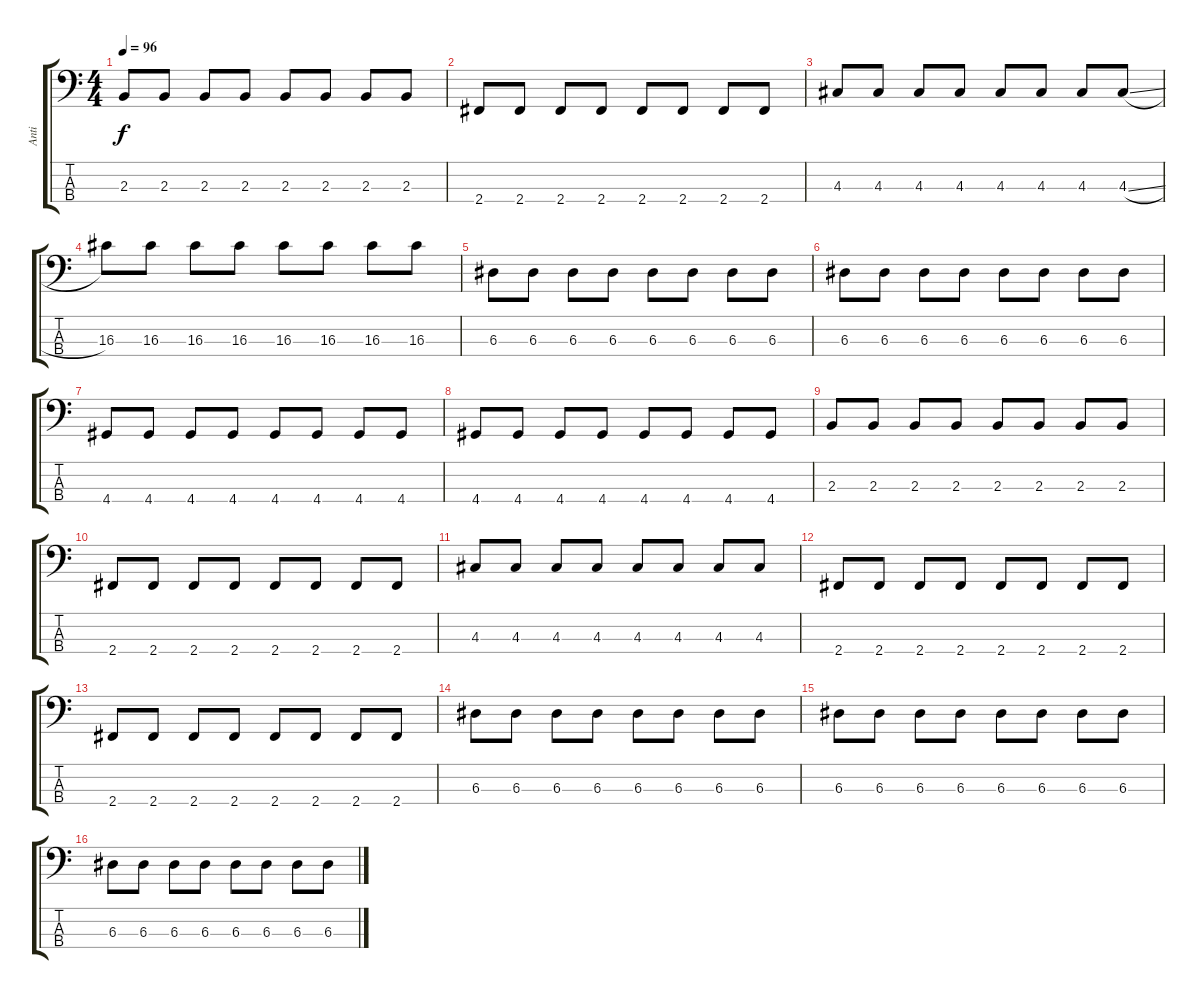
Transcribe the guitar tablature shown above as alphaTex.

\track ("Anti" "Anti") {instrument electricbassfinger}
\staff {score tabs}
\tuning (G2 D2 A1 E1) {hide}
\ts (4 4)
\tempo 96
\clef f4
\ks c
2.3.8{dy f} 2.3.8 2.3.8 2.3.8 2.3.8 2.3.8 2.3.8 2.3.8 |
2.4.8 2.4.8 2.4.8 2.4.8 2.4.8 2.4.8 2.4.8 2.4.8 |
4.3.8 4.3.8 4.3.8 4.3.8 4.3.8 4.3.8 4.3.8 4.3{sl}.8 |
16.3.8 16.3.8 16.3.8 16.3.8 16.3.8 16.3.8 16.3.8 16.3.8 |
6.3.8 6.3.8 6.3.8 6.3.8 6.3.8 6.3.8 6.3.8 6.3.8 |
6.3.8 6.3.8 6.3.8 6.3.8 6.3.8 6.3.8 6.3.8 6.3.8 |
4.4.8 4.4.8 4.4.8 4.4.8 4.4.8 4.4.8 4.4.8 4.4.8 |
4.4.8 4.4.8 4.4.8 4.4.8 4.4.8 4.4.8 4.4.8 4.4.8 |
2.3.8 2.3.8 2.3.8 2.3.8 2.3.8 2.3.8 2.3.8 2.3.8 |
2.4.8 2.4.8 2.4.8 2.4.8 2.4.8 2.4.8 2.4.8 2.4.8 |
4.3.8 4.3.8 4.3.8 4.3.8 4.3.8 4.3.8 4.3.8 4.3.8 |
2.4.8 2.4.8 2.4.8 2.4.8 2.4.8 2.4.8 2.4.8 2.4.8 |
2.4.8 2.4.8 2.4.8 2.4.8 2.4.8 2.4.8 2.4.8 2.4.8 |
6.3.8 6.3.8 6.3.8 6.3.8 6.3.8 6.3.8 6.3.8 6.3.8 |
6.3.8 6.3.8 6.3.8 6.3.8 6.3.8 6.3.8 6.3.8 6.3.8 |
6.3.8 6.3.8 6.3.8 6.3.8 6.3.8 6.3.8 6.3.8 6.3.8
